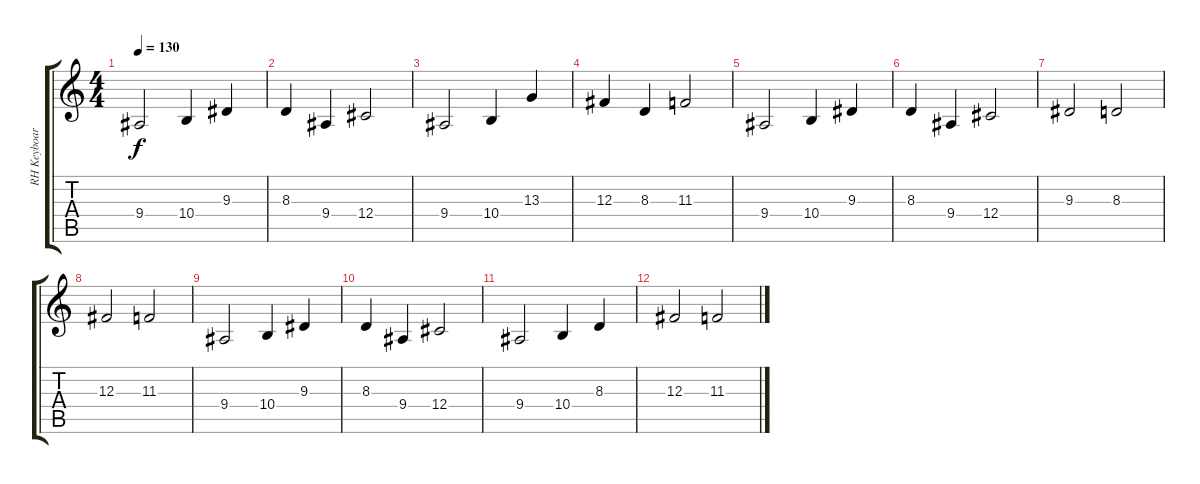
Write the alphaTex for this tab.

\track ("RH Keyboard" "RH Keyboar") {instrument stringensemble1}
\staff {score tabs}
\tuning (Eb4 Bb3 Gb3 Db3 Ab2 Eb2) {hide}
\ts (4 4)
\tempo 130
\clef g2
\ks c
9.4.2{dy f instrument stringensemble1} 10.4.4 9.3.4 |
8.3.4 9.4.4 12.4.2 |
9.4.2 10.4.4 13.3.4 |
12.3.4 8.3.4 11.3.2 |
9.4.2 10.4.4 9.3.4 |
8.3.4 9.4.4 12.4.2 |
9.3.2 8.3.2 |
12.3.2 11.3.2 |
9.4.2 10.4.4 9.3.4 |
8.3.4 9.4.4 12.4.2 |
9.4.2 10.4.4 8.3.4 |
12.3.2 11.3.2
